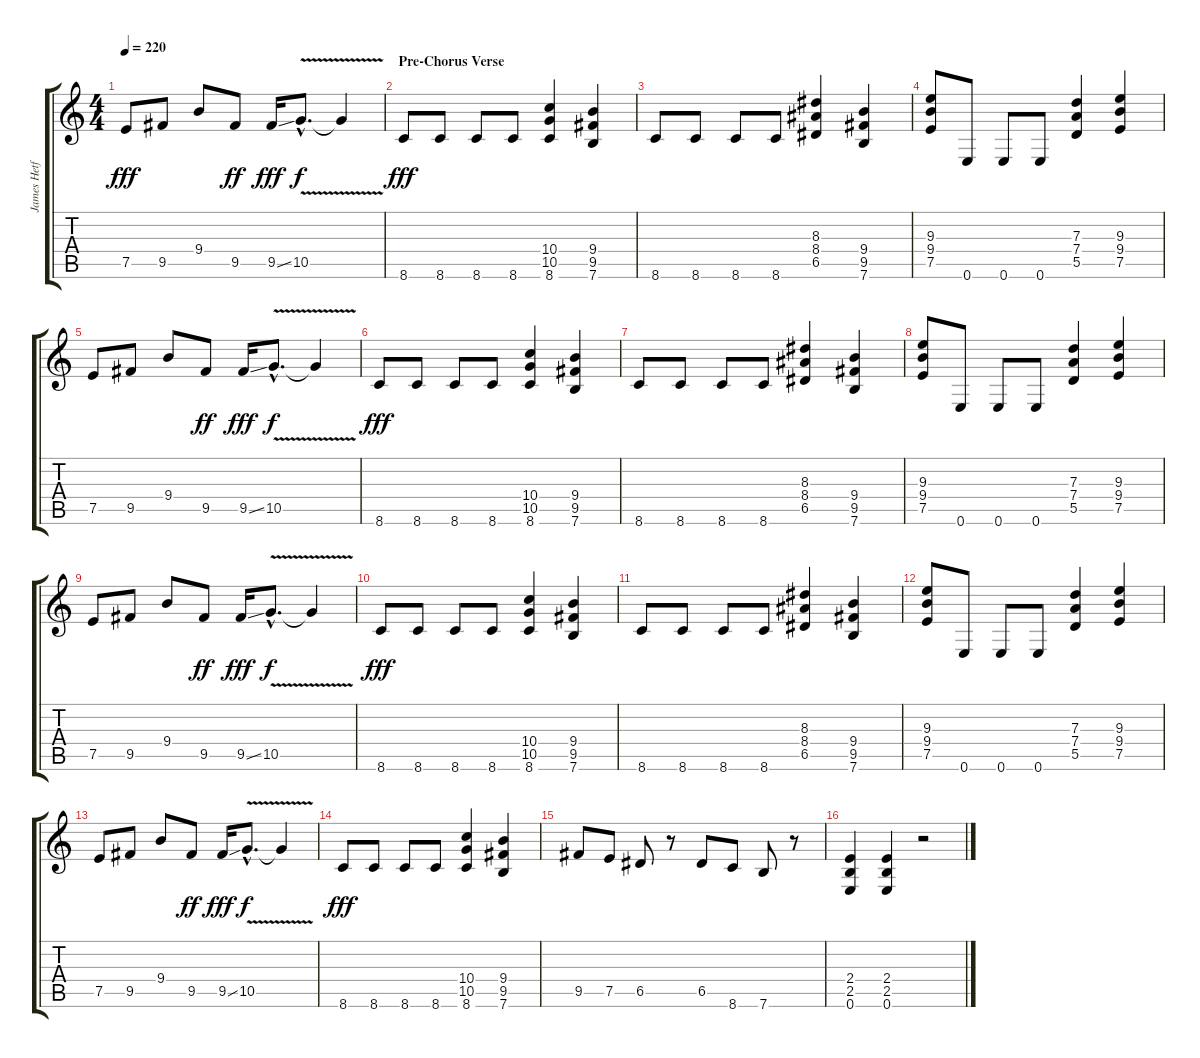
\track ("James Hetfield" "James Hetf") {instrument distortionguitar}
\staff {score tabs}
\tuning (E4 B3 G3 D3 A2 E2) {hide}
\ts (4 4)
\tempo 220
\clef g2
\ks c
7.5.8{dy fff} 9.5.8 9.4.8 9.5.8{dy ff} 9.5{ss}.16{dy fff} 10.5{v hac}.8{d dy f} 10.5{t}.4 |
\section ("" "Pre-Chorus Verse")
8.6.8{dy fff} 8.6.8 8.6.8 8.6.8 (10.4 10.5 8.6).4 (9.4 9.5 7.6).4 |
8.6.8 8.6.8 8.6.8 8.6.8 (8.3 8.4 6.5).4 (9.4 9.5 7.6).4 |
(9.3 9.4 7.5).8 0.6.8 0.6.8 0.6.8 (7.3 7.4 5.5).4 (9.3 9.4 7.5).4 |
7.5.8 9.5.8 9.4.8 9.5.8{dy ff} 9.5{ss}.16{dy fff} 10.5{v hac}.8{d dy f} 10.5{t}.4 |
8.6.8{dy fff} 8.6.8 8.6.8 8.6.8 (10.4 10.5 8.6).4 (9.4 9.5 7.6).4 |
8.6.8 8.6.8 8.6.8 8.6.8 (8.3 8.4 6.5).4 (9.4 9.5 7.6).4 |
(9.3 9.4 7.5).8 0.6.8 0.6.8 0.6.8 (7.3 7.4 5.5).4 (9.3 9.4 7.5).4 |
7.5.8 9.5.8 9.4.8 9.5.8{dy ff} 9.5{ss}.16{dy fff} 10.5{v hac}.8{d dy f} 10.5{t}.4 |
8.6.8{dy fff} 8.6.8 8.6.8 8.6.8 (10.4 10.5 8.6).4 (9.4 9.5 7.6).4 |
8.6.8 8.6.8 8.6.8 8.6.8 (8.3 8.4 6.5).4 (9.4 9.5 7.6).4 |
(9.3 9.4 7.5).8 0.6.8 0.6.8 0.6.8 (7.3 7.4 5.5).4 (9.3 9.4 7.5).4 |
7.5.8 9.5.8 9.4.8 9.5.8{dy ff} 9.5{ss}.16{dy fff} 10.5{v hac}.8{d dy f} 10.5{t}.4 |
8.6.8{dy fff} 8.6.8 8.6.8 8.6.8 (10.4 10.5 8.6).4 (9.4 9.5 7.6).4 |
9.5.8 7.5.8 6.5.8 r.8 6.5.8 8.6.8 7.6.8 r.8 |
(2.4 2.5 0.6).4 (2.4 2.5 0.6).4 r.2
